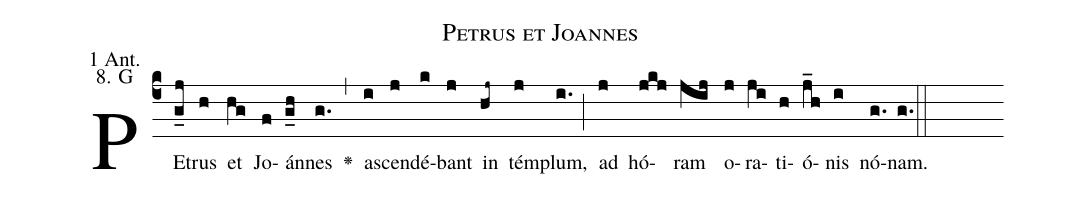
name: Petrus et Joannes;
office-part: 1 Antiphon;
mode: 8G;
annotation: 1 Ant.;
annotation: 8. G;
def-m1:}{\greseteolcustos{manual}{;
def-m2:\ifx\breakbeforeEuouae\undefined\else;
def-m3:\fi}\ifx\noeuouae\undefined\def\noeuouae{F}\fi\if\noeuouae F{;
def-m4:}\fi;
%%
(c4)PE(g_j)trus(h) et(hg) Jo(f)án(g_h)nes(g.) <v>\greheightstar</v>(,)
a(i)scen(j)dé(k)bant(j) in(hj~) tém(j)plum,(i.) (;)
ad(j) hó(jkj)ram(jij) o(j)ra(ji)ti(h)ó(j_h)nis(i) nó(g.[em1])nam.(g.) (::[em2]z[em3])

E(j) u(j) o(i) u(j) a(h) e.(g.) (::[em4])
